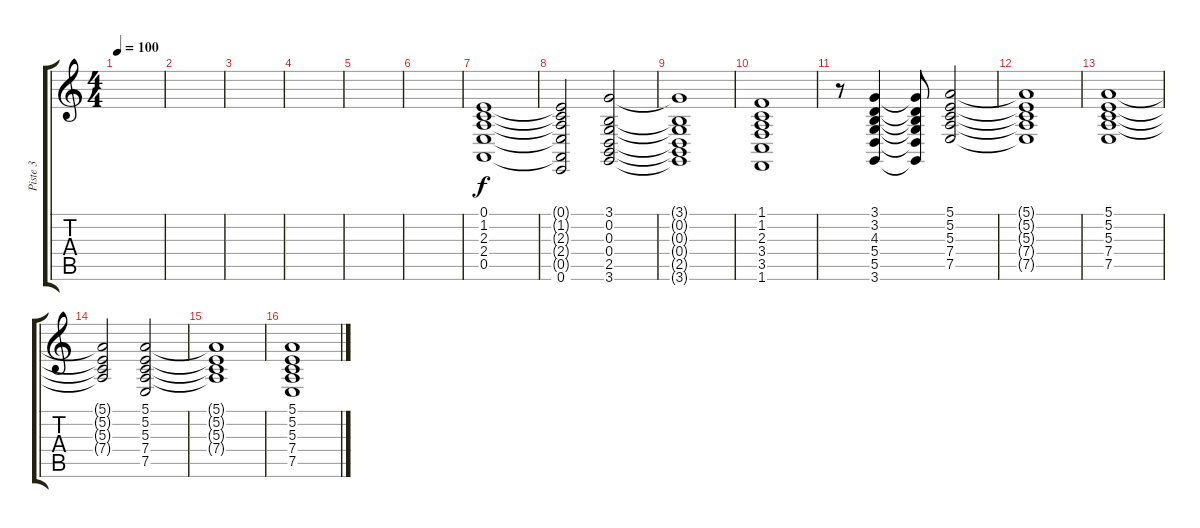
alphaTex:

\track ("Piste 3" "Piste 3") {instrument synthstrings1}
\staff {score tabs}
\tuning (E4 B3 G3 D3 A2 E2) {hide}
\ts (4 4)
\tempo 100
\clef g2
\ks c
|
|
|
|
|
|
(0.1 1.2 2.3 2.4 0.5).1 |
(0.1{t} 1.2{t} 2.3{t} 2.4{t} 0.5{t} 0.6).2 (3.1 0.2 0.3 0.4 2.5 3.6).2 |
(3.1{t} 0.2{t} 0.3{t} 0.4{t} 2.5{t} 3.6{t}).1 |
(1.1 1.2 2.3 3.4 3.5 1.6).1 |
r.8 (3.1 3.2 4.3 5.4 5.5 3.6).4 (3.1{t} 3.2{t} 4.3{t} 5.4{t} 5.5{t} 3.6{t}).8 (5.1 5.2 5.3 7.4 7.5).2 |
(5.1{t} 5.2{t} 5.3{t} 7.4{t} 7.5{t}).1 |
(5.1 5.2 5.3 7.4 7.5).1 |
(5.1{t} 5.2{t} 5.3{t} 7.4{t}).2 (5.1 5.2 5.3 7.4 7.5).2 |
(5.1{t} 5.2{t} 5.3{t} 7.4{t}).1 |
(5.1 5.2 5.3 7.4 7.5).1
